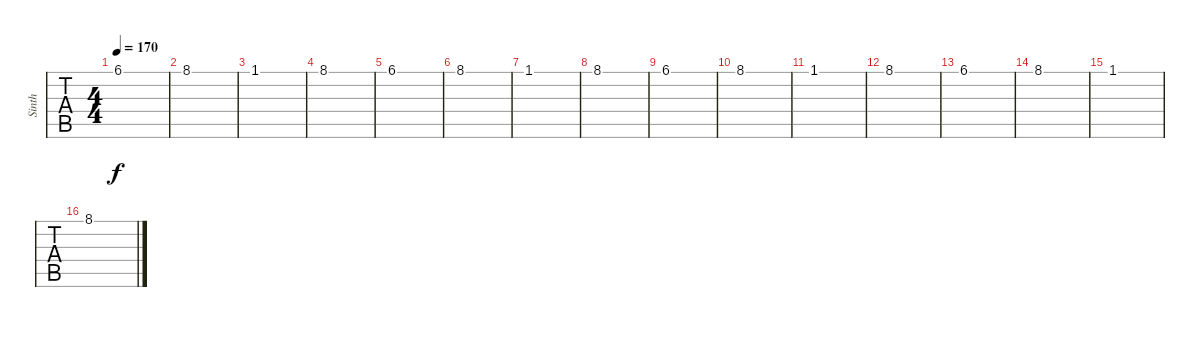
\track ("Sinth" "Sinth") {instrument fx6goblins}
\staff {tabs}
\tuning (E4 B3 G3 D3 A2 E2) {hide}
\ts (4 4)
\tempo 170
\clef g2
\ks c
6.1.1{dy f} |
8.1.1 |
1.1.1 |
8.1.1 |
6.1.1 |
8.1.1 |
1.1.1 |
8.1.1 |
6.1.1 |
8.1.1 |
1.1.1 |
8.1.1 |
6.1.1 |
8.1.1 |
1.1.1 |
8.1.1
